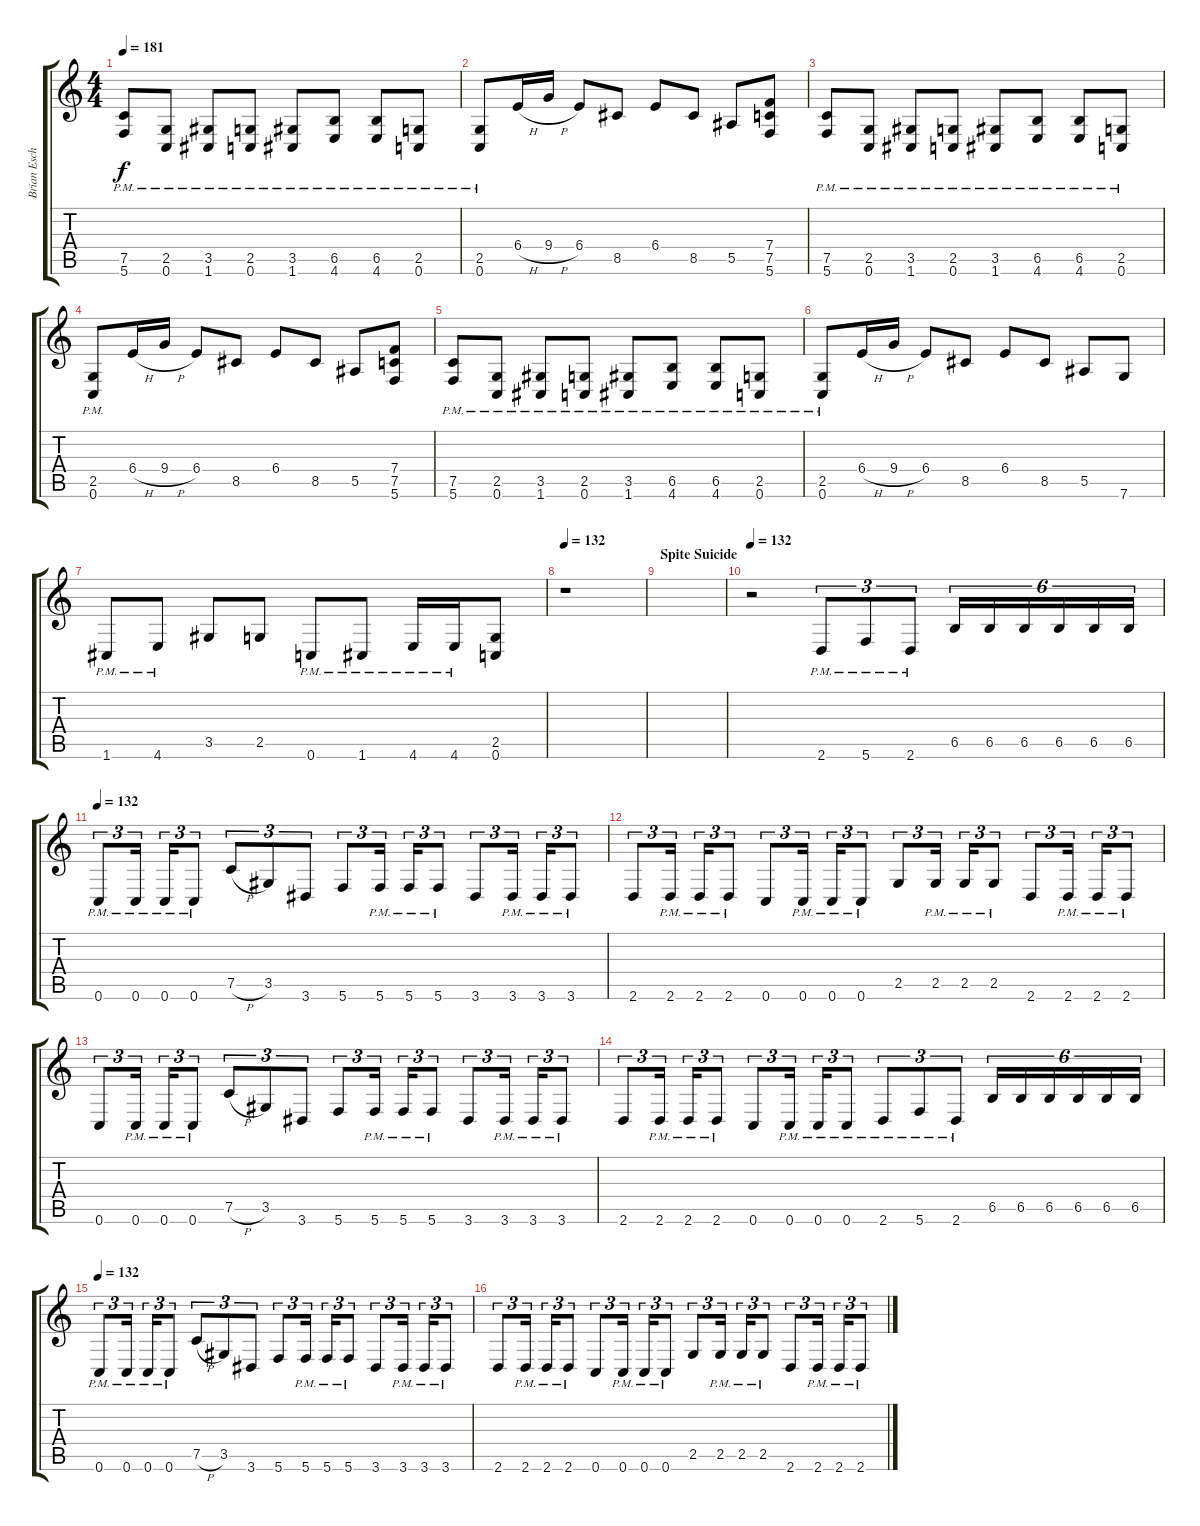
\track ("Brian Eschbach (Lead Guitar)" "Brian Esch") {instrument distortionguitar}
\staff {score tabs}
\tuning (C4 G3 Eb3 Bb2 F2 C2) {hide}
\ts (4 4)
\tempo 181
\clef g2
\ks c
(7.5{pm} 5.6{pm}).8{dy f} (2.5{pm} 0.6{pm}).8 (3.5{pm} 1.6{pm}).8 (2.5{pm} 0.6{pm}).8 (3.5{pm} 1.6{pm}).8 (6.5{pm} 4.6{pm}).8 (6.5{pm} 4.6{pm}).8 (2.5{pm} 0.6{pm}).8 |
(2.5{pm} 0.6{pm}).8 6.4{h}.16 9.4{h}.16 6.4.8 8.5.8 6.4.8 8.5.8 5.5.8 (7.4 7.5 5.6).8 |
(7.5{pm} 5.6{pm}).8 (2.5{pm} 0.6{pm}).8 (3.5{pm} 1.6{pm}).8 (2.5{pm} 0.6{pm}).8 (3.5{pm} 1.6{pm}).8 (6.5{pm} 4.6{pm}).8 (6.5{pm} 4.6{pm}).8 (2.5{pm} 0.6{pm}).8 |
(2.5{pm} 0.6{pm}).8 6.4{h}.16 9.4{h}.16 6.4.8 8.5.8 6.4.8 8.5.8 5.5.8 (7.4 7.5 5.6).8 |
(7.5{pm} 5.6{pm}).8 (2.5{pm} 0.6{pm}).8 (3.5{pm} 1.6{pm}).8 (2.5{pm} 0.6{pm}).8 (3.5{pm} 1.6{pm}).8 (6.5{pm} 4.6{pm}).8 (6.5{pm} 4.6{pm}).8 (2.5{pm} 0.6{pm}).8 |
(2.5{pm} 0.6{pm}).8 6.4{h}.16 9.4{h}.16 6.4.8 8.5.8 6.4.8 8.5.8 5.5.8 7.6.8 |
1.6{pm}.8 4.6{pm}.8 3.5.8 2.5.8 0.6{pm}.8 1.6{pm}.8 4.6{pm}.16 4.6{pm}.16 (2.5 0.6).8 |
\tempo 132
r.1 |
\section ("" "Spite Suicide")
|
\tempo 132
r.2{balance 16} 2.6{pm}.8{tu (3 2)} 5.6{pm}.8{tu (3 2)} 2.6{pm}.8{tu (3 2)} 6.5.16{tu (6 4)} 6.5.16{tu (6 4)} 6.5.16{tu (6 4)} 6.5.16{tu (6 4)} 6.5.16{tu (6 4)} 6.5.16{tu (6 4)} |
\tempo 132
0.6{pm}.8{tu (3 2) balance 16} 0.6{pm}.16{tu (3 2)} 0.6{pm}.16{tu (3 2)} 0.6{pm}.8{tu (3 2)} 7.5{h}.8{tu (3 2)} 3.5.8{tu (3 2)} 3.6.8{tu (3 2)} 5.6.8{tu (3 2)} 5.6{pm}.16{tu (3 2)} 5.6{pm}.16{tu (3 2)} 5.6{pm}.8{tu (3 2)} 3.6.8{tu (3 2)} 3.6{pm}.16{tu (3 2)} 3.6{pm}.16{tu (3 2)} 3.6{pm}.8{tu (3 2)} |
2.6.8{tu (3 2)} 2.6{pm}.16{tu (3 2)} 2.6{pm}.16{tu (3 2)} 2.6{pm}.8{tu (3 2)} 0.6.8{tu (3 2)} 0.6{pm}.16{tu (3 2)} 0.6{pm}.16{tu (3 2)} 0.6{pm}.8{tu (3 2)} 2.5.8{tu (3 2)} 2.5{pm}.16{tu (3 2)} 2.5{pm}.16{tu (3 2)} 2.5{pm}.8{tu (3 2)} 2.6.8{tu (3 2)} 2.6{pm}.16{tu (3 2)} 2.6{pm}.16{tu (3 2)} 2.6{pm}.8{tu (3 2)} |
0.6.8{tu (3 2)} 0.6{pm}.16{tu (3 2)} 0.6{pm}.16{tu (3 2)} 0.6{pm}.8{tu (3 2)} 7.5{h}.8{tu (3 2)} 3.5.8{tu (3 2)} 3.6.8{tu (3 2)} 5.6.8{tu (3 2)} 5.6{pm}.16{tu (3 2)} 5.6{pm}.16{tu (3 2)} 5.6{pm}.8{tu (3 2)} 3.6.8{tu (3 2)} 3.6{pm}.16{tu (3 2)} 3.6{pm}.16{tu (3 2)} 3.6{pm}.8{tu (3 2)} |
2.6.8{tu (3 2)} 2.6{pm}.16{tu (3 2)} 2.6{pm}.16{tu (3 2)} 2.6{pm}.8{tu (3 2)} 0.6.8{tu (3 2)} 0.6{pm}.16{tu (3 2)} 0.6{pm}.16{tu (3 2)} 0.6{pm}.8{tu (3 2)} 2.6{pm}.8{tu (3 2)} 5.6{pm}.8{tu (3 2)} 2.6{pm}.8{tu (3 2)} 6.5.16{tu (6 4)} 6.5.16{tu (6 4)} 6.5.16{tu (6 4)} 6.5.16{tu (6 4)} 6.5.16{tu (6 4)} 6.5.16{tu (6 4)} |
\tempo 132
0.6{pm}.8{tu (3 2)} 0.6{pm}.16{tu (3 2)} 0.6{pm}.16{tu (3 2)} 0.6{pm}.8{tu (3 2)} 7.5{h}.8{tu (3 2)} 3.5.8{tu (3 2)} 3.6.8{tu (3 2)} 5.6.8{tu (3 2)} 5.6{pm}.16{tu (3 2)} 5.6{pm}.16{tu (3 2)} 5.6{pm}.8{tu (3 2)} 3.6.8{tu (3 2)} 3.6{pm}.16{tu (3 2)} 3.6{pm}.16{tu (3 2)} 3.6{pm}.8{tu (3 2)} |
2.6.8{tu (3 2)} 2.6{pm}.16{tu (3 2)} 2.6{pm}.16{tu (3 2)} 2.6{pm}.8{tu (3 2)} 0.6.8{tu (3 2)} 0.6{pm}.16{tu (3 2)} 0.6{pm}.16{tu (3 2)} 0.6{pm}.8{tu (3 2)} 2.5.8{tu (3 2)} 2.5{pm}.16{tu (3 2)} 2.5{pm}.16{tu (3 2)} 2.5{pm}.8{tu (3 2)} 2.6.8{tu (3 2)} 2.6{pm}.16{tu (3 2)} 2.6{pm}.16{tu (3 2)} 2.6{pm}.8{tu (3 2)}
